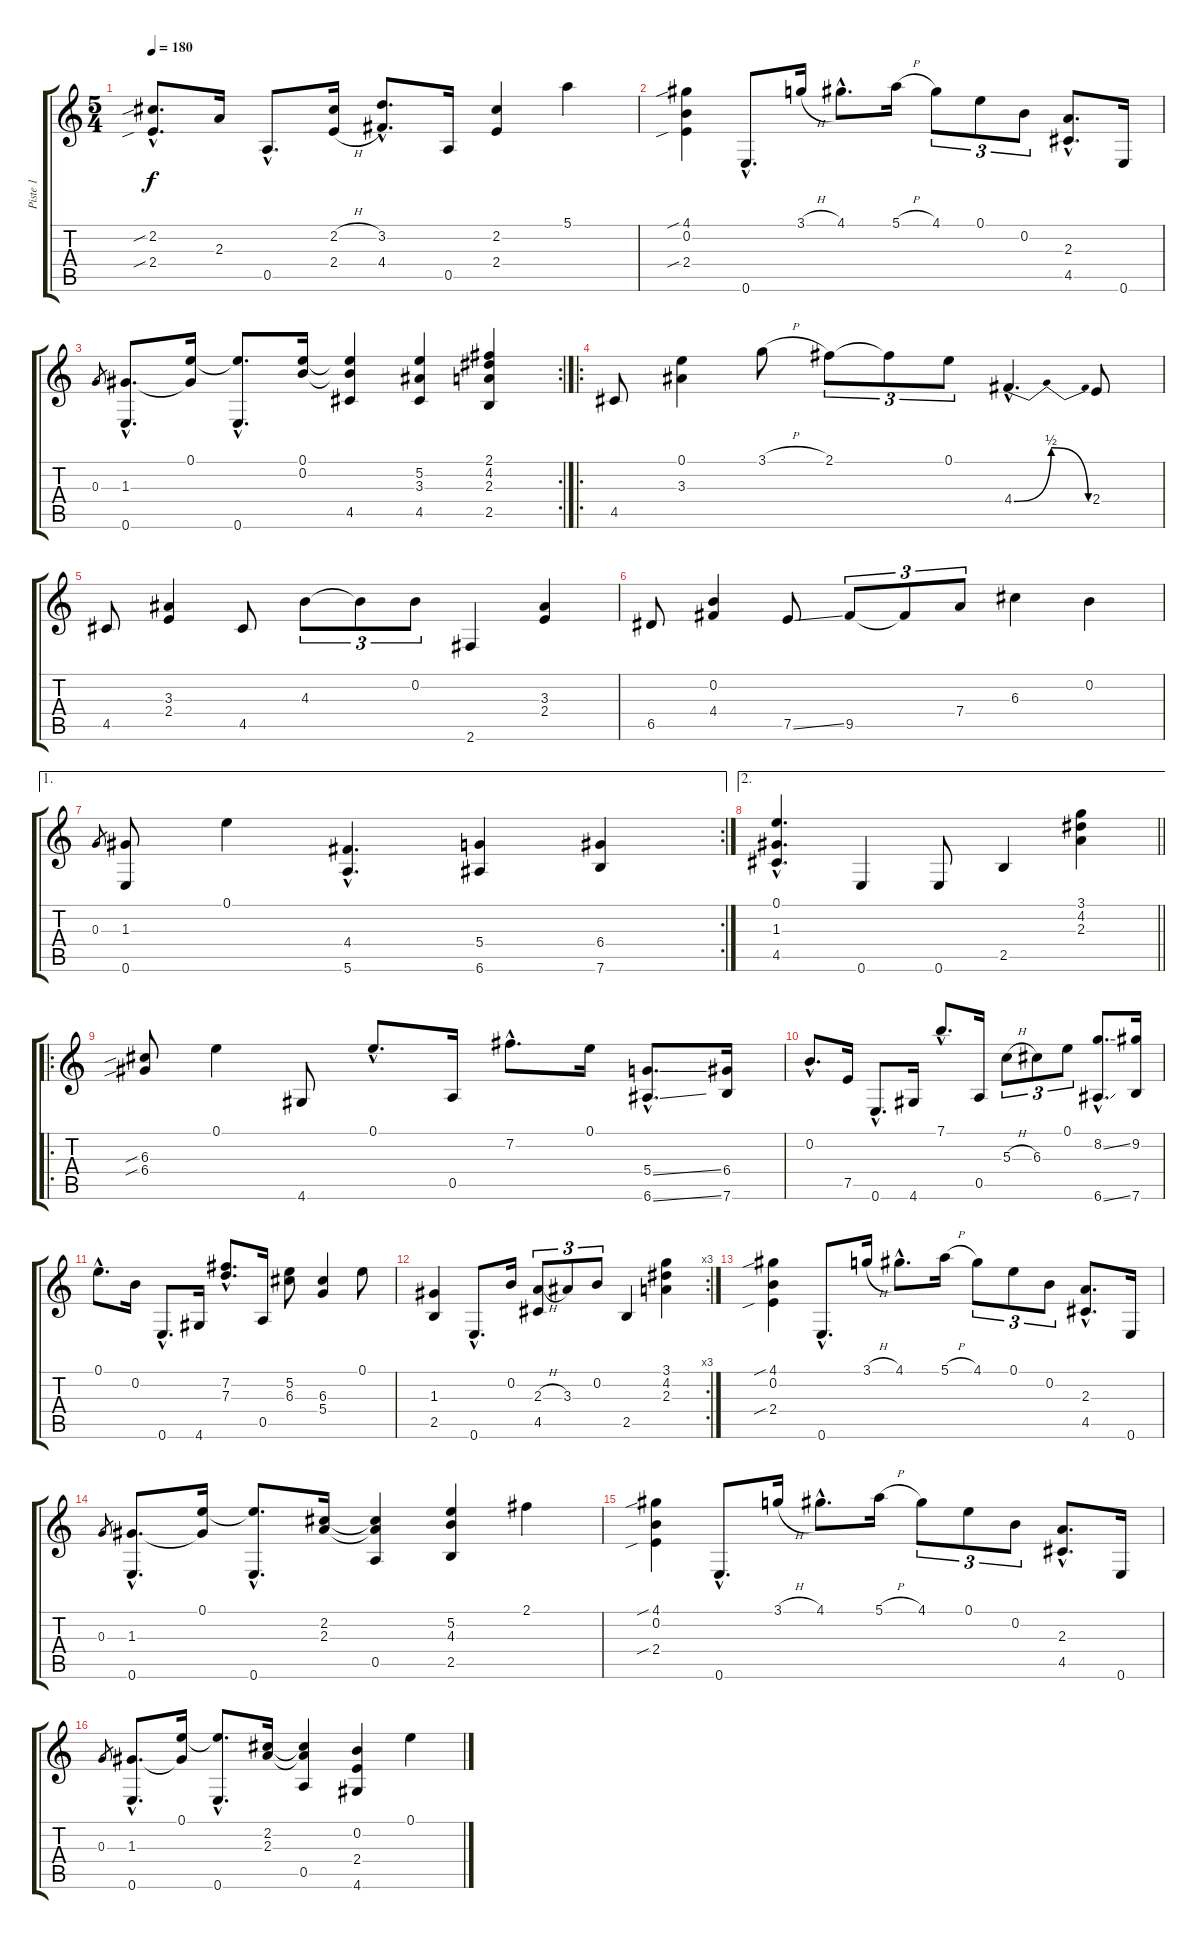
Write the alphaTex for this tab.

\track ("Piste 1" "Piste 1") {instrument acousticguitarsteel}
\staff {score tabs}
\tuning (E4 B3 G3 D3 A2 E2) {hide}
\ts (5 4)
\tempo 180
\clef g2
\ks c
(2.2{sib hac} 2.4{sib hac}).8{d dy f} 2.3.16 0.5{hac}.8{d} (2.2{h} 2.4{h}).16 (3.2{hac} 4.4{hac}).8{d} 0.5.16 (2.2 2.4).4 5.1.4 |
(4.1{sib} 0.2 2.4{sib}).4 0.6{hac}.8{d} 3.1{h}.16 4.1{hac}.8{d} 5.1{h}.16 4.1.8{tu (3 2)} 0.1.8{tu (3 2)} 0.2.8{tu (3 2)} (2.3{hac} 4.5{hac}).8{d} 0.6.16 |
\rc 2
0.3.8{gr} (1.3{hac} 0.6{hac}).8{d} (0.1 1.3{t}).16 (0.1{hac t} 0.6{hac}).8{d} (0.1 0.2).16 (0.1{t} 0.2{t} 4.5).4 (5.2 3.3 4.5).4 (2.1 4.2 2.3 2.5).4 |
\ro
4.5.8 (0.1 3.3).4 3.1{h}.8 2.1.8{tu (3 2)} 2.1{t}.8{tu (3 2)} 0.1.8{tu (3 2)} 4.4{be (bendrelease 0 0 30 2 30 2 60 0) hac}.4{d} 2.4.8 |
4.5.8 (3.3 2.4).4 4.5.8 4.3.8{tu (3 2)} 4.3{t}.8{tu (3 2)} 0.2.8{tu (3 2)} 2.6.4 (3.3 2.4).4 |
6.5.8 (0.2 4.4).4 7.5{ss}.8 9.5.8{tu (3 2)} 9.5{t}.8{tu (3 2)} 7.4.8{tu (3 2)} 6.3.4 0.2.4 |
\ae 1
\rc 2
0.3.8{gr} (1.3 0.6).8 0.1.4 (4.4{hac} 5.6{hac}).4{d} (5.4 6.6).4 (6.4 7.6).4 |
\ae 2
\barLineRight lightlight
(0.1{hac} 1.3{hac} 4.5{hac}).4{d} 0.6.4 0.6.8 2.5.4 (3.1 4.2 2.3).4 |
\ro
(6.3{sib} 6.4{sib}).8 0.1.4 4.6.8 0.1{hac}.8{d} 0.5.16 7.2{hac}.8{d} 0.1.16 (5.4{ss hac} 6.6{ss hac}).8{d} (6.4 7.6).16 |
0.2{hac}.8{d} 7.5.16 0.6{hac}.8{d} 4.6.16 7.1{hac}.8{d} 0.5.16 5.3{h}.8{tu (3 2)} 6.3.8{tu (3 2)} 0.1.8{tu (3 2)} (8.2{ss hac} 6.6{ss hac}).8{d} (9.2 7.6).16 |
0.1{hac}.8{d} 0.2.16 0.6{hac}.8{d} 4.6.16 (7.2{hac} 7.3{hac}).8{d} 0.5.16 (5.2 6.3).8 (6.3 5.4).4 0.1.8 |
\rc 3
(1.3 2.5).4 0.6{hac}.8{d} 0.2.16 (2.3{h} 4.5).8{tu (3 2)} 3.3.8{tu (3 2)} 0.2.8{tu (3 2)} 2.5.4 (3.1 4.2 2.3).4 |
(4.1{sib} 0.2 2.4{sib}).4 0.6{hac}.8{d} 3.1{h}.16 4.1{hac}.8{d} 5.1{h}.16 4.1.8{tu (3 2)} 0.1.8{tu (3 2)} 0.2.8{tu (3 2)} (2.3{hac} 4.5{hac}).8{d} 0.6.16 |
0.3.8{gr} (1.3{hac} 0.6{hac}).8{d} (0.1 1.3{t}).16 (0.1{hac t} 0.6{hac}).8{d} (2.2 2.3).16 (2.2{t} 2.3{t} 0.5).4 (5.2 4.3 2.5).4 2.1.4 |
(4.1{sib} 0.2 2.4{sib}).4 0.6{hac}.8{d} 3.1{h}.16 4.1{hac}.8{d} 5.1{h}.16 4.1.8{tu (3 2)} 0.1.8{tu (3 2)} 0.2.8{tu (3 2)} (2.3{hac} 4.5{hac}).8{d} 0.6.16 |
0.3.8{gr} (1.3{hac} 0.6{hac}).8{d} (0.1 1.3{t}).16 (0.1{hac t} 0.6{hac}).8{d} (2.2 2.3).16 (2.2{t} 2.3{t} 0.5).4 (0.2 2.4 4.6).4 0.1.4
